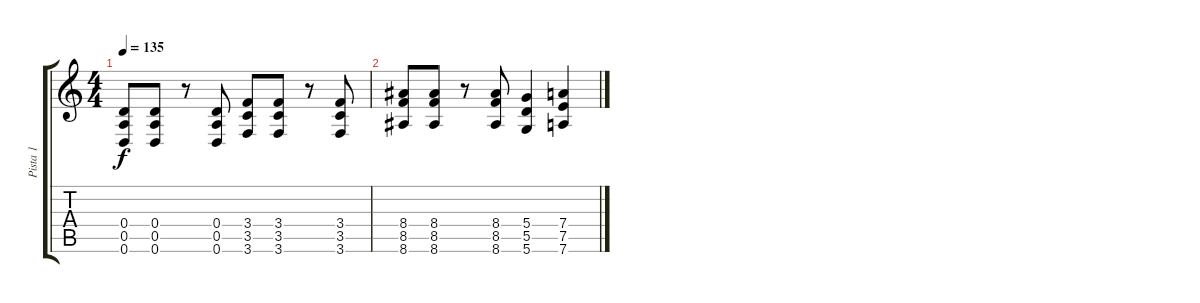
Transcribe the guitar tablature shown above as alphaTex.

\track ("Pista 1" "Pista 1") {instrument overdrivenguitar}
\staff {score tabs}
\tuning (E4 B3 G3 D3 A2 D2) {hide}
\ts (4 4)
\tempo 135
\clef g2
\ks c
(0.4 0.5 0.6).8{dy f} (0.4 0.5 0.6).8 r.8 (0.4 0.5 0.6).8 (3.4 3.5 3.6).8 (3.4 3.5 3.6).8 r.8 (3.4 3.5 3.6).8 |
(8.4 8.5 8.6).8 (8.4 8.5 8.6).8 r.8 (8.4 8.5 8.6).8 (5.4 5.5 5.6).4 (7.4 7.5 7.6).4
